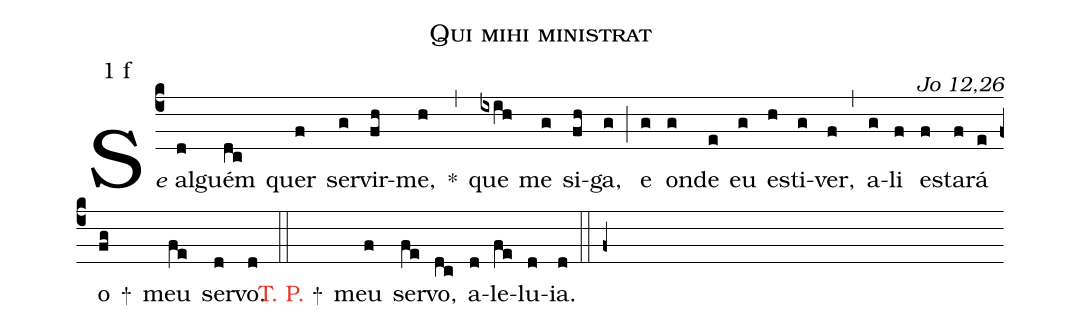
name: Qui mihi ministrat;
mode: 1;
mode-differentia: f;
commentary: Jo 12,26;
%%
(c4)

S<e>e</e> al(d)guém(dc) quer(f) ser(g)vir-(fh)me,(h) *(,) que(ixih) me(g) si(fh)ga,(g) (;) e(g) on(g)de(e) eu(g) es(h)ti(g)ver,(f) (,) a(g)li(f) es(f)ta(f)rá(e) o(fg) +() meu(fe) ser(d)vo.(d)

(::)

<c>T. P.</c> +() meu(f) ser(fe)vo,(dc) a(d)le(fe)lu(d)ia.(d)

(::)

(f+)
